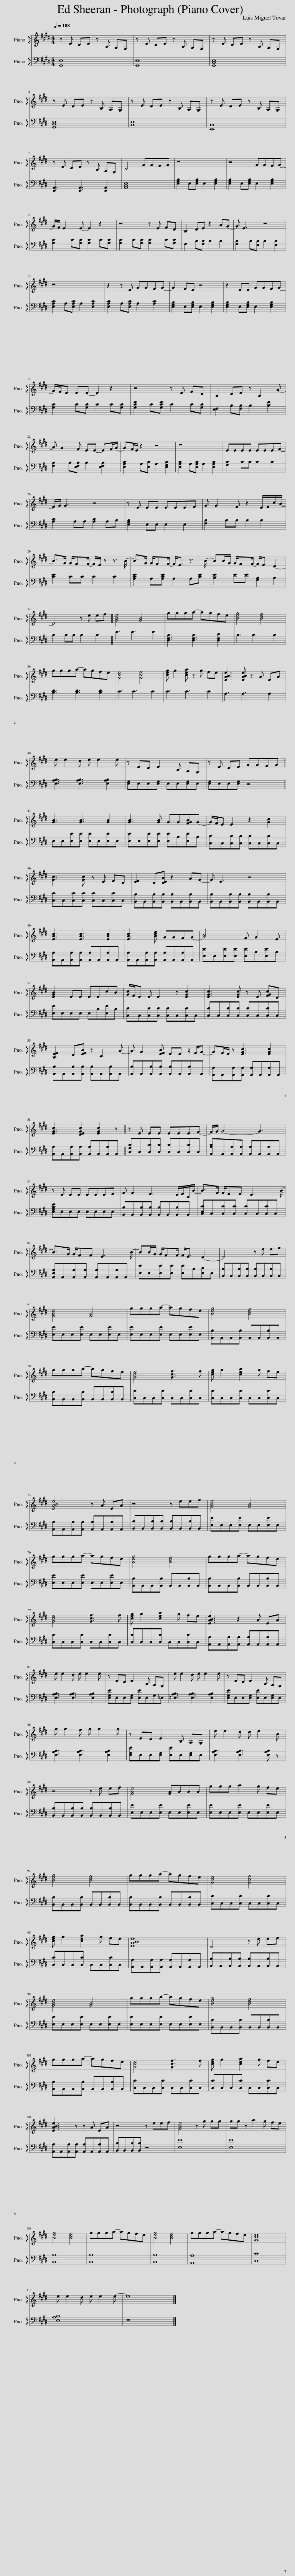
X:1
%%score 1 2
L:1/8
M:4/4
I:linebreak $
K:E
V:1 treble
V:2 bass
V:1
 z E[Q:1/4=108] DE z B, A,G, | z E DE z B, A,G, | z E DE z B, A,G, |$ z E DE z B, A,G, | z E DE z B, A,G, | %5
 z E DE z B, A,G, |$ z E DE z B, A,G, | C4 GGFG | z8 | z4 GGFG- |$ %10
 G/F/ E2 E- E2 z2 | z4 z E FD | B,2 DE z2 AG- | G E3 z4 |$ z8 | %15
 z2 z E GGFG- | G2 FE z4 | z2 EE GGFG- |$ G/F/E EE- E2 z2 | z4 z E FD | %20
 B,2 DE z B,2 A- |$ A G2 F EE- EF/G/- | GF/E/ z2 z4 | z8 | EEEE EEEF- |$ %25
 F/G/ G3 z4 | z E EE EEEF | G G2 F z2 E/F/c/B/- |$ B>G G/FF/- F/E/ z z3/2 B/- | B>G G/FF/- F<E z3/2 B/- | %30
 BB/G/ G/FF/- F<E D2- |$ D4 z e ef || [GBe]4 [GB]4 | ggga- agfe | [Beg]4 [Bdf]4 |$ %35
 ggga- agfe | [Gce]4 [Gcf]4 | [ceg] g2 [cea] z g fe | [EABe]3 [EABe] z A EA |$ e e2 d e e2 e | %40
 z ED E2 B, A,G, | z E DE GGFG ||$ [GB]3 [GB]3 [GB]2 | [GB]3 [GB] GG[FGB]G- | G/F/E E2 z2 [Gc]2 |$ %45
 [Gc]3 [Gc] z E FD | [EF]2 D[DEB] z2 AG- | G E3 z4 |$ [EAc]3 [EAc]3 [EAc]2 | [EAc]3 [Ace] GGFG- | %50
 [GB]4 F G2 E |$ [EGB]2 EE EEcB | [Gc]/F/E E E2 z [EGc]2 | [EGc]3 [EGc] z E [FGc]D |$ [B,EF]2 D[EFB] z C2 A- | %55
 A G2 [EFB] EE z/ F/G- | GF/E/ z [EGc]3 [EGc]2 |$ [EGc]3 [DEGc]2 [EGc]2 z || z E EE EEEF- | F/G/ G4- G3 |$ %60
 z E EE EEEF | G G2 F3 E/F/C/B/- | B>G G/FF E3 B/- |$ B>G G/FF E3 B/- | BB/G/ G/FF/ F<E D2- | %65
 D4 z e ef |$ [GBe]4 [GB]4 | ggga- agfe | [Beg]4 [Bdf]4 |$ ggga- agfe | %70
 [Gce]4 [Gcf]3 f | [ceg] g2 [cea]2 g fe |$ [EABe]4 z A EA | z4 z eef | [GBe]4 [GB]4 |$ %75
 ggga- agfe | [Beg]4 [Bdf]4 | ggga- agfe |$ [Gce]4 [Gcf]3 f | [ceg] g2 [cea]2 g fe | %80
 [EABe]3 z2 A EA |$ e e2 d e e2 e | z ED E2 B, A,G, | e e2 d e e2 e | z ED E2 B, A,G, |$ %85
 g g2 f g g2 g | z ED E2 B, A,G, | e e2 d d e2 B |$ z4 z e ef | [GBe]4 [GB]BBB | %90
 ggg a2 g fe |$ [Beg]4 [Bdf]4 | ggga- agfe | [Gce]4 [Gcf]4 |$ [ceg] g2 [cea]2 g fe | %95
 [EABe]8 | D4 z e ef |$ [GBe]4 [GB]4 | ggga- agfe | [Beg]4 [Bdf]4 |$ %100
 ggga- agfe | [Gce]4 [Gcf]3 f | [ceg] g2 [cea]2 g fe |$ [EABe]3 z z A EA | z4 z eef | %105
 [GBe]4 z g gg | gg z a2 g fe |$ [Beg]4 [Bdf]4 | ggga- agfe | [Beg]4 [Bdf]4 | %110
 ggga- agfe | [Gce]8 |$ e e2 d e e2 e- | e8 |] %114
V:2
 [G,,E,]8 | [G,,E,]8 | [G,,C,E,]8 |$ [G,,C,E,]8 | [B,,E,]8 | %5
 [E,,B,,]8 |$ [E,,A,,]3 [E,,A,,]3 [E,,A,,]2 | [A,,C,E,]8 | [E,G,B,]2 E,[E,G,B,] E,2 [E,G,B,]2 | [E,G,B,]2 E,[E,G,B,] E,2 [E,G,B,]2 |$ %10
 [G,C]2 C[G,C] [G,C]2 C[G,C] | [G,C]2 C[G,C] [G,C]2 C[G,C] | F,2 B,[F,B,] B,2 B,2 | [F,B,]2 B,[E,B,] B,2 [E,B,]2 |$ [E,A,C]2 A,[E,A,C] A,2 [E,A,C]2 | %15
 [E,A,C]2 A,[E,A,C] A,2 [A,C]2 | [E,G,B,]2 E,[E,G,B,] E,2 [E,G,B,]2 | [E,G,B,]2 E,[E,G,B,] E,2 [E,G,B,]2 |$ [G,C]2 C[G,C] C2 C[G,C] | [G,CE]2 C[G,CE] C2 C[G,C] | %20
 [E,F,]2 B,[F,B,] B,2 [B,E]2 |$ [F,B,]2 B,[E,F,B,] B,2 [E,F,B,]2 | [E,A,C]2 A,[E,C] A,2 [E,G,C]2 | [E,A,C]2 A,[E,A,C] A,2 [E,A,C]2 | [G,C]2 CC C2 C2 |$ %25
 [A,C]2 A,A, [A,C]2 A,B, | [E,G,B,]2 E,E, E,2 E,2 | [F,B,]2 B,B, B,2 B,2 |$ [CE]2 CC C2 C2 | [A,CE]2 A,[A,CE] A,2 A,[CE] | %30
 [B,E]2 EE [G,B,]2 B,2 |$ B,2 B,B, B,2 B,2 || E3 E3 E2 | [D,F,B,]3 [D,F,B,]3 [D,F,C]2 | B,3 B,3 B,2 |$ %35
 [B,D]3 [B,D]3 [B,D]2 | C3 C3 C2 | C3 C3 C2 | A,3 A,3 A,2 |$ [E,A,B,]3 [E,A,B,]3 [E,A,B,]2 | %40
 [E,G,]E,E,[E,G,] E,E,[E,G,]E, | [E,G,]E,E,[E,G,] z4 ||$ E,E,[E,E][E,E] [E,E]E,[E,E]E, | [E,E]E,[E,E][E,E] [E,E]B,[E,E]B, | [C,C]C,[C,C][C,C] [C,C]C,[C,C]C, |$ %45
 [C,C]C,[C,C][C,C] [C,C]C,[C,C]C, | [B,,B,]B,,[B,,B,][B,,B,] [B,,B,]B,,[B,,B,]B,, | [B,,B,]B,,[B,,B,][B,,B,] [B,,B,]B,,[B,,B,]B,, |$ [A,,A,]A,,[A,,A,][A,,A,] [A,,A,]A,,[A,,A,]A,, | [A,,A,]A,,[A,,A,][A,,A,] [A,,A,]A,,[A,,A,]A,, | %50
 [E,E]E,[E,E][E,E] [E,E]B,[E,E]B, |$ [E,E]E,E,E, E,B,[E,E]B, | [C,C]C,[C,C][C,C] [C,C]C,[C,C]C, | [C,C]C,[C,C][C,C] [C,C]C,[C,C]C, |$ [B,,B,]B,,[B,,B,][B,,B,] [B,,B,]B,,[B,,B,]B,, | %55
 [B,,B,]B,,[B,,B,][B,,B,] [B,,B,]B,,[B,,B,]B,, | [A,,A,]A,,[A,,A,][A,,A,] [A,,A,]A,,[A,,A,]A,, |$ [A,,A,]A,,[A,,A,][A,,A,] [A,,A,]A,,[A,,A,]A,, || [C,G,C]C,[C,C][C,C] [C,C]C,[C,C]C, | [A,,A,C]A,,[A,,A,][A,,A,] [A,,A,]A,,[A,,A,]A,, |$ %60
 [E,G,B,E]E,E,E, E,E,E,E, | [B,,B,]B,,[B,,B,][B,,B,] [B,,B,]B,,[B,,B,]B,, | [C,E,C]C,[C,C][C,C] [C,C]C,[C,C]C, |$ [A,,E,A,]A,,[A,,A,][A,,A,] [A,,A,]A,,[A,,A,]A,, | [E,E]E,[E,E][E,E] [E,E]B,[E,C]E, | %65
 [B,,B,]B,,[B,,B,][B,,B,] [B,,B,]B,,[B,,B,]B,, |$ [E,E]E,E,[E,E] E,E,[E,E]E, | [E,E]E,E,[E,E] E,E,[E,E]E, | [B,,B,]B,,B,,[B,,B,] B,,B,,[B,,B,]B,, |$ [B,,B,]B,,B,,[B,,B,] B,,B,,[B,,B,]B,, | %70
 [C,C]C,C,[C,C] C,C,[C,C]C, | [C,C]C,C,[C,C] C,C,[C,C]C, |$ [A,,A,]A,,[A,,A,][A,,A,] [A,,A,]A,,[A,,A,]A,, | [B,,B,]B,,[B,,B,][B,,B,] [B,,B,]B,,[B,,B,]B,, | [E,E]E,E,[E,E] E,E,[E,E]E, |$ %75
 [E,E]E,E,[E,E] E,E,[E,E]E, | [B,,B,]B,,B,,[B,,B,] B,,B,,[B,,B,]B,, | [B,,B,]B,,B,,[B,,B,] B,,B,,[B,,B,]B,, |$ [C,C]C,C,[C,C] C,C,[C,C]C, | [C,C]C,C,[C,C] C,C,[C,C]C, | %80
 [A,,A,]A,,[A,,A,][A,,A,] [A,,A,]A,,[A,,A,]A,, |$ [E,A,B,]3 [E,A,B,]3 [E,A,B,]2 | [E,G,E]E,E,[E,G,] [E,E]E,G,_E, | [=E,A,B,]3 [E,A,B,]3 [E,A,B,]2 | [E,G,E]E,E,[E,G,] [E,E]E,[E,G,]E, |$ %85
 [E,A,B,]3 [E,A,B,]3 [E,A,B,]2 | [E,G,E]E,E,[E,G,] [E,E]E,[E,G,]E, | [E,A,B,]3 [E,A,B,]3 [E,A,B,] z |$ [B,,B,]B,,[B,,B,][B,,B,] [B,,B,]B,,[B,,B,]B,, | [E,E]E,E,[E,E] E,E,[E,E]E, | %90
 [E,E]E,E,[E,E] E,E,[E,E]E, |$ [B,,B,]B,,B,,[B,,B,] B,,B,,[B,,B,]B,, | [B,,B,]B,,B,,[B,,B,] B,,B,,[B,,B,]B,, | [C,C]C,C,[C,C] C,C,[C,C]C, |$ [C,C]C,C,[C,C] C,C,[C,C]C, | %95
 [A,,A,]A,,[A,,A,][A,,A,] [A,,A,]A,,[A,,A,]A,, | [B,,B,]B,,[B,,B,][B,,B,] [B,,B,]B,,[B,,B,]B,, |$ [E,E]E,E,[E,E] E,E,[E,E]E, | [E,E]E,E,[E,E] E,E,[E,E]E, | [B,,B,]B,,B,,[B,,B,] B,,B,,[B,,B,]B,, |$ %100
 [B,,B,]B,,B,,[B,,B,] B,,B,,[B,,B,]B,, | [C,C]C,C,[C,C] C,C,[C,C]C, | [C,C]C,C,[C,C] C,C,[C,C]C, |$ [A,,A,]A,,[A,,A,][A,,A,] [A,,A,]A,,[A,,A,]A,, | [B,,B,]B,,[B,,B,][B,,B,] z4 | %105
 [E,E]8 | [E,E]8 |$ [B,,B,]8 | [B,,B,]8 | [B,,B,]8 | %110
 [A,,A,]8 | [C,C]8 |$ [E,A,B,]8 | z8 |] %114
